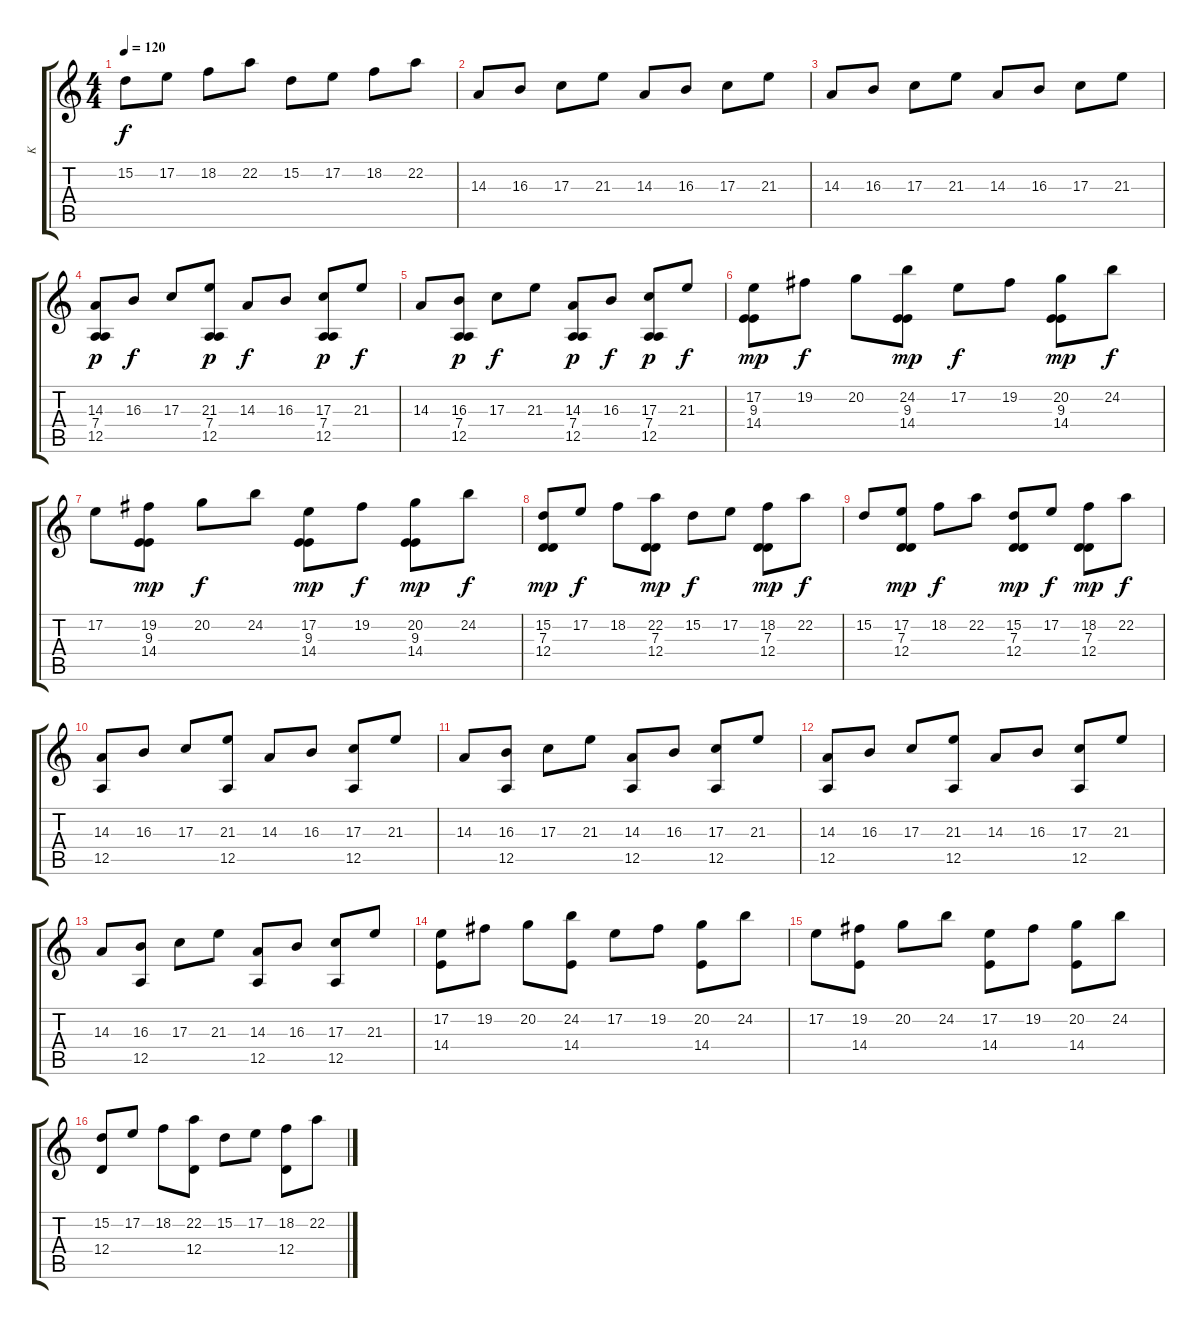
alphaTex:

\track ("K" "K") {instrument stringensemble1}
\staff {score tabs}
\tuning (E4 B3 G3 D3 A2 E2) {hide}
\ts (4 4)
\tempo 120
\clef g2
\ks c
15.2.8{dy f} 17.2.8 18.2.8 22.2.8 15.2.8 17.2.8 18.2.8 22.2.8 |
14.3.8 16.3.8 17.3.8 21.3.8 14.3.8 16.3.8 17.3.8 21.3.8 |
14.3.8 16.3.8 17.3.8 21.3.8 14.3.8 16.3.8 17.3.8 21.3.8 |
(14.3 7.4 12.5).8{dy p} 16.3.8{dy f} 17.3.8 (21.3 7.4 12.5).8{dy p} 14.3.8{dy f} 16.3.8 (17.3 7.4 12.5).8{dy p} 21.3.8{dy f} |
14.3.8 (16.3 7.4 12.5).8{dy p} 17.3.8{dy f} 21.3.8 (14.3 7.4 12.5).8{dy p} 16.3.8{dy f} (17.3 7.4 12.5).8{dy p} 21.3.8{dy f} |
(17.2 9.3 14.4).8{dy mp} 19.2.8{dy f} 20.2.8 (24.2 9.3 14.4).8{dy mp} 17.2.8{dy f} 19.2.8 (20.2 9.3 14.4).8{dy mp} 24.2.8{dy f} |
17.2.8 (19.2 9.3 14.4).8{dy mp} 20.2.8{dy f} 24.2.8 (17.2 9.3 14.4).8{dy mp} 19.2.8{dy f} (20.2 9.3 14.4).8{dy mp} 24.2.8{dy f} |
(15.2 7.3 12.4).8{dy mp} 17.2.8{dy f} 18.2.8 (22.2 7.3 12.4).8{dy mp} 15.2.8{dy f} 17.2.8 (18.2 7.3 12.4).8{dy mp} 22.2.8{dy f} |
15.2.8 (17.2 7.3 12.4).8{dy mp} 18.2.8{dy f} 22.2.8 (15.2 7.3 12.4).8{dy mp} 17.2.8{dy f} (18.2 7.3 12.4).8{dy mp} 22.2.8{dy f} |
(14.3 12.5).8 16.3.8 17.3.8 (21.3 12.5).8 14.3.8 16.3.8 (17.3 12.5).8 21.3.8 |
14.3.8 (16.3 12.5).8 17.3.8 21.3.8 (14.3 12.5).8 16.3.8 (17.3 12.5).8 21.3.8 |
(14.3 12.5).8 16.3.8 17.3.8 (21.3 12.5).8 14.3.8 16.3.8 (17.3 12.5).8 21.3.8 |
14.3.8 (16.3 12.5).8 17.3.8 21.3.8 (14.3 12.5).8 16.3.8 (17.3 12.5).8 21.3.8 |
(17.2 14.4).8 19.2.8 20.2.8 (24.2 14.4).8 17.2.8 19.2.8 (20.2 14.4).8 24.2.8 |
17.2.8 (19.2 14.4).8 20.2.8 24.2.8 (17.2 14.4).8 19.2.8 (20.2 14.4).8 24.2.8 |
(15.2 12.4).8{volume 12} 17.2.8 18.2.8 (22.2 12.4).8 15.2.8 17.2.8 (18.2 12.4).8 22.2.8
